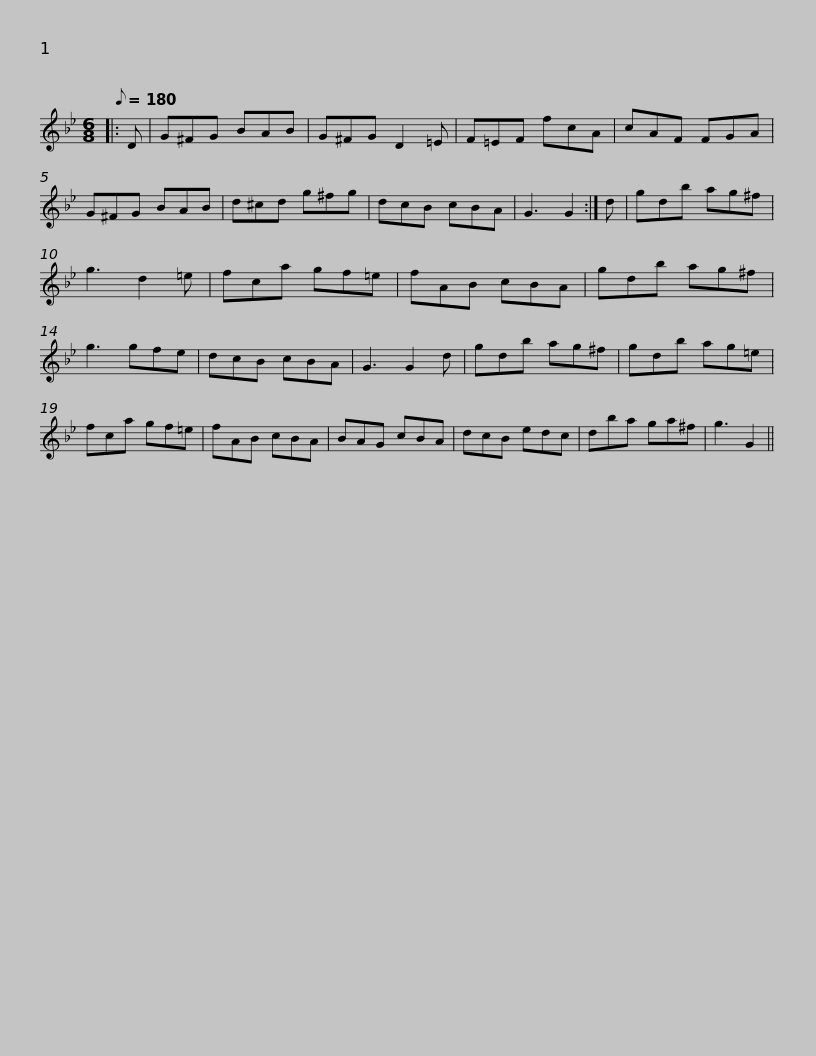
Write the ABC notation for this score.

X:1
L:1/8
Q:1/8=180
M:6/8
I:linebreak $
K:Gmin
V:1 treble
V:1
|: D | G^FG BAB | G^FG D2 =E | F=EF fcA | cAF FGA | %5
 G^FG BAB | d^cd g^fg |$ dcB cBA | G3 G2 :| d | %10
 gdb ag^f | g3 d2 =e | fca gf=e | fAB cBA | gdb ag^f |$ %15
 g3 gfe | dcB cBA | G3 G2 d | gdb ag^f | gdb ag=e | %20
 fca gf=e | fAB cBA |$ BAG cBA | dcB edc | dba ga^f | %25
 g3 G2 || %26
